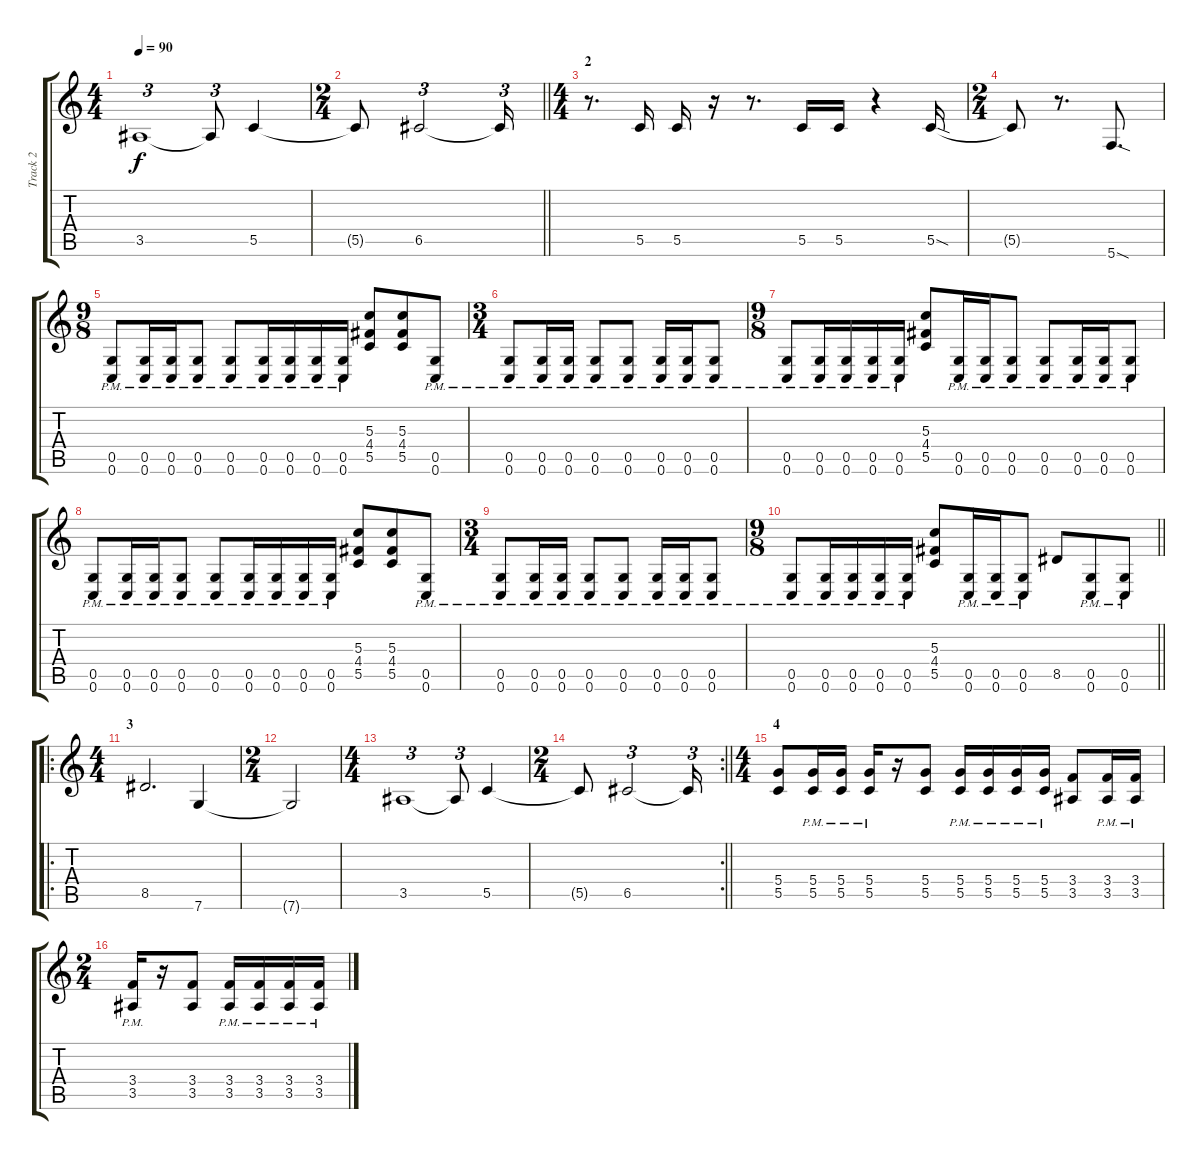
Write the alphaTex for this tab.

\track ("Track 2" "Track 2") {instrument distortionguitar}
\staff {score tabs}
\tuning (E4 B3 G3 D3 G2 C2) {hide}
\ts (4 4)
\tempo 90
\clef g2
\ks c
3.5.1{tu (3 2) dy f} 3.5{t}.8{tu (3 2)} 5.5.4 |
\ts (2 4)
\barLineRight lightlight
5.5{t}.8 6.5.2{tu (3 2)} 6.5{t}.16{tu (3 2)} |
\ts (4 4)
\section ("" "2")
r.8{d} 5.5.16 5.5.16 r.16 r.8{d} 5.5.16 5.5.16 r.4 5.5{sod}.16 |
\ts (2 4)
5.5{t}.8 r.8{d} 5.6{sod}.8{d} |
\ts (9 8)
(0.5{pm} 0.6{pm}).8 (0.5{pm} 0.6{pm}).16 (0.5{pm} 0.6{pm}).16 (0.5{pm} 0.6{pm}).8 (0.5{pm} 0.6{pm}).8 (0.5{pm} 0.6{pm}).16 (0.5{pm} 0.6{pm}).16 (0.5{pm} 0.6{pm}).16 (0.5{pm} 0.6{pm}).16 (5.3 4.4 5.5).8 (5.3 4.4 5.5).8 (0.5{pm} 0.6{pm}).8 |
\ts (3 4)
(0.5{pm} 0.6{pm}).8 (0.5{pm} 0.6{pm}).16 (0.5{pm} 0.6{pm}).16 (0.5{pm} 0.6{pm}).8 (0.5{pm} 0.6{pm}).8 (0.5{pm} 0.6{pm}).16 (0.5{pm} 0.6{pm}).16 (0.5{pm} 0.6{pm}).8 |
\ts (9 8)
(0.5{pm} 0.6{pm}).8 (0.5{pm} 0.6{pm}).16 (0.5{pm} 0.6{pm}).16 (0.5{pm} 0.6{pm}).16 (0.5{pm} 0.6{pm}).16 (5.3 4.4 5.5).8 (0.5{pm} 0.6{pm}).16 (0.5{pm} 0.6{pm}).16 (0.5{pm} 0.6{pm}).8 (0.5{pm} 0.6{pm}).8 (0.5{pm} 0.6{pm}).16 (0.5{pm} 0.6{pm}).16 (0.5{pm} 0.6{pm}).8 |
(0.5{pm} 0.6{pm}).8 (0.5{pm} 0.6{pm}).16 (0.5{pm} 0.6{pm}).16 (0.5{pm} 0.6{pm}).8 (0.5{pm} 0.6{pm}).8 (0.5{pm} 0.6{pm}).16 (0.5{pm} 0.6{pm}).16 (0.5{pm} 0.6{pm}).16 (0.5{pm} 0.6{pm}).16 (5.3 4.4 5.5).8 (5.3 4.4 5.5).8 (0.5{pm} 0.6{pm}).8 |
\ts (3 4)
(0.5{pm} 0.6{pm}).8 (0.5{pm} 0.6{pm}).16 (0.5{pm} 0.6{pm}).16 (0.5{pm} 0.6{pm}).8 (0.5{pm} 0.6{pm}).8 (0.5{pm} 0.6{pm}).16 (0.5{pm} 0.6{pm}).16 (0.5{pm} 0.6{pm}).8 |
\ts (9 8)
\barLineRight lightlight
(0.5{pm} 0.6{pm}).8 (0.5{pm} 0.6{pm}).16 (0.5{pm} 0.6{pm}).16 (0.5{pm} 0.6{pm}).16 (0.5{pm} 0.6{pm}).16 (5.3 4.4 5.5).8 (0.5{pm} 0.6{pm}).16 (0.5{pm} 0.6{pm}).16 (0.5{pm} 0.6{pm}).8 8.5.8 (0.5{pm} 0.6{pm}).8 (0.5{pm} 0.6{pm}).8 |
\ro
\ts (4 4)
\section ("" "3")
8.5.2{d} 7.6.4 |
\ts (2 4)
7.6{t}.2 |
\ts (4 4)
3.5.1{tu (3 2)} 3.5{t}.8{tu (3 2)} 5.5.4 |
\rc 2
\ts (2 4)
\barLineRight lightlight
5.5{t}.8 6.5.2{tu (3 2)} 6.5{t}.16{tu (3 2)} |
\ts (4 4)
\section ("" "4")
(5.4 5.5).8{volume 8} (5.4{pm} 5.5{pm}).16 (5.4{pm} 5.5{pm}).16 (5.4{pm} 5.5{pm}).16 r.16 (5.4 5.5).8 (5.4{pm} 5.5{pm}).16 (5.4{pm} 5.5{pm}).16 (5.4{pm} 5.5{pm}).16 (5.4{pm} 5.5{pm}).16 (3.4 3.5).8 (3.4{pm} 3.5{pm}).16 (3.4{pm} 3.5{pm}).16 |
\ts (2 4)
(3.4{pm} 3.5{pm}).16 r.16 (3.4 3.5).8 (3.4{pm} 3.5{pm}).16 (3.4{pm} 3.5{pm}).16 (3.4{pm} 3.5{pm}).16 (3.4{pm} 3.5{pm}).16
